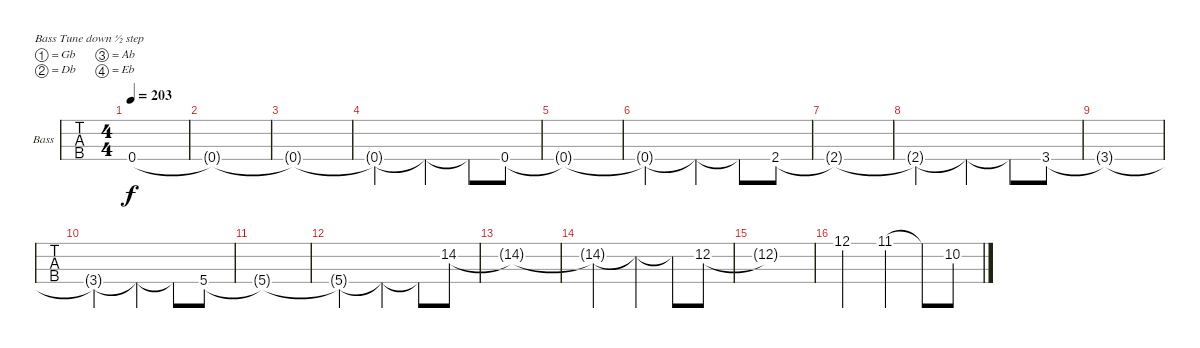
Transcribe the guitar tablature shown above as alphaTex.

\defaultSystemsLayout 4
\bracketExtendMode groupsimilarinstruments
\firstSystemTrackNameOrientation horizontal
\otherSystemsTrackNameOrientation horizontal
\track ("Joe Principe - Bass" "Bass") {instrument electricbassfinger}
\staff {tabs}
\tuning (Gb2 Db2 Ab1 Eb1)
\ts (4 4)
\tempo 203
\clef f4
\ks c
0.4{t}.1{dy f} |
0.4{t}.1 |
0.4{t}.1 |
0.4{t}.2 0.4{t}.4 0.4{t}.8 0.4.8 |
0.4{t}.1 |
0.4{t}.2 0.4{t}.4 0.4{t}.8 2.4.8 |
2.4{t}.1 |
2.4{t}.2 2.4{t}.4 2.4{t}.8 3.4.8 |
3.4{t}.1 |
3.4{t}.2 3.4{t}.4 3.4{t}.8 5.4.8 |
5.4{t}.1 |
5.4{t}.2 5.4{t}.4 5.4{t}.8 14.2.8 |
14.2{t}.1 |
14.2{t}.2 14.2{t}.4 14.2{t}.8 12.2.8 |
12.2{t}.1 |
12.1.2 11.1.4 11.1{t}.8 10.2.8
